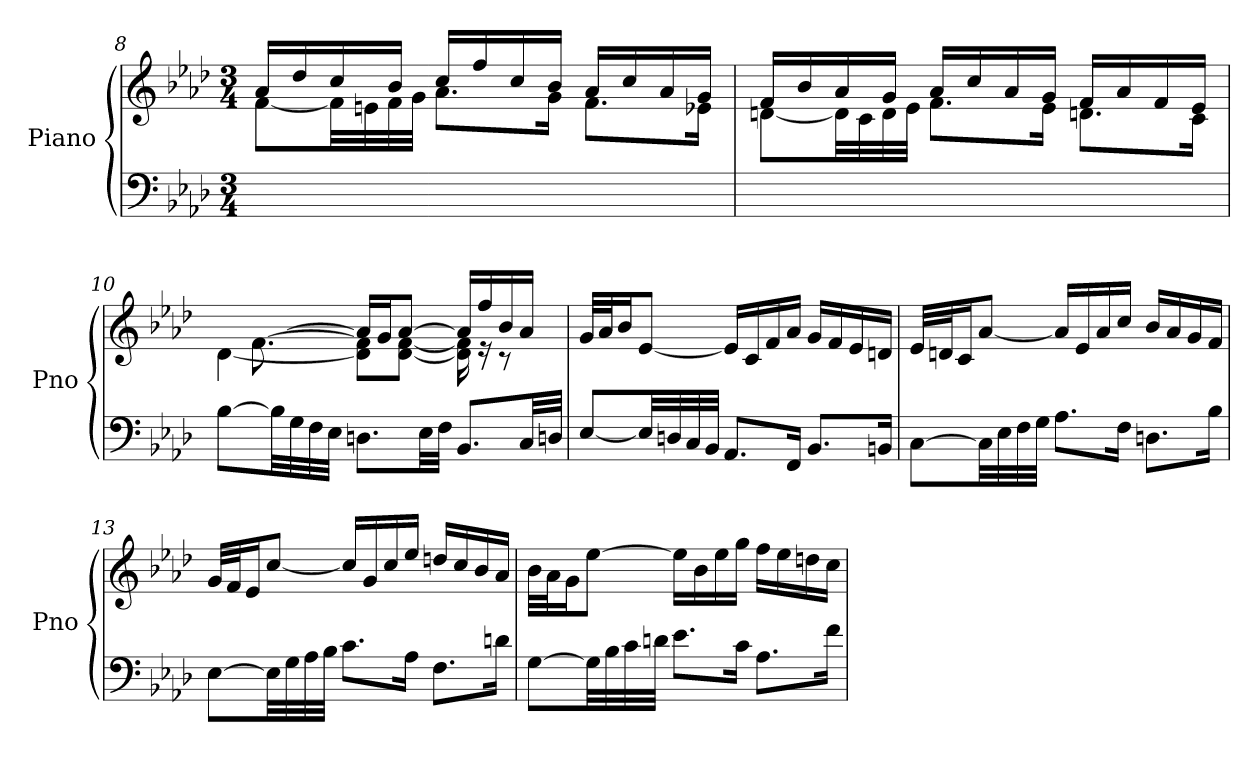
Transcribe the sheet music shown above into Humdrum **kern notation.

**kern	**kern
*part1	*part1
*staff2	*staff1
*I"Piano	*
*I'Pno	*
!!LO:LB:g=z
*clefF4	*clefG2
*k[b-e-a-d-]	*k[b-e-a-d-]
*M3/4	*M3/4
=8	=8
*	*^
2.ryy	16a-/LL	[8f\L
.	16dd-/	.
.	16cc/	32f\LL]
.	.	32en\
.	16b-/JJ	32f\
.	.	32g\JJJ
.	16cc/LL	8.a-\L
.	16ff/	.
.	16cc/	.
.	16b-/JJ	16g\Jk
.	16a-/LL	8.f\L
.	16cc/	.
.	16a-/	.
.	16g/JJ	16e-X\Jk
=9	=9	=9
2.ryy	16f/LL	[8dn\L
.	16b-/	.
.	16a-/	32d\LL]
.	.	32c\
.	16g/JJ	32d\
.	.	32e-\JJJ
.	16a-/LL	8.f\L
.	16cc/	.
.	16a-/	.
.	16g/JJ	16e-\Jk
.	16f/LL	8.dn\L
.	16a-/	.
.	16f/	.
.	16e-/JJ	16c\Jk
=10	=10	=10
*	*	*^
[8B-\L	16dn/LLyy	[4d\	16ryy
.	16f/Jyy	.	[8.f\
32B-\LL]	[8a-/J	.	.
32G\	.	.	.
32F\	.	.	.
32E-\JJJ	.	.	.
8.Dn\L	16a-/LL]	8d\] 8f\]L	2ryy
.	16g/J	.	.
.	[8a-/J	[8d\ [8f\J	.
32E-\LL	.	.	.
32F\JJJ	.	.	.
8.BB-/L	16a-/LL]	16d\] 16f\]	.
.	16ff/	16r	.
.	16b-/	8r	.
32C/LL	16a-/JJ	.	.
32Dn/JJJ	.	.	.
*	*v	*v	*v
!!LO:LB:g=z
=11	=11
[8E-/L	32g/LLL
.	32a-/J
.	16b-/J
32E-/LL]	[8e-/J
32Dn/	.
32C/	.
32BB-/JJJ	.
8.AA-/L	16e-/LL]
.	16c/
.	16f/
16FF/Jk	16a-/JJ
8.BB-/L	16g/LL
.	16f/
.	16e-/
16BBn/Jk	16dn/JJ
=12	=12
[8C\L	32e-/LLL
.	32dn/J
.	16c/J
32C\LL]	[8a-/J
32E-\	.
32F\	.
32G\JJJ	.
8.A-\L	16a-/LL]
.	16e-/
.	16a-/
16F\Jk	16cc/JJ
8.Dn\L	16b-/LL
.	16a-/
.	16g/
16B-\Jk	16f/JJ
=13	=13
[8E-\L	32g/LLL
.	32f/J
.	16e-/J
32E-\LL]	[8cc/J
32G\	.
32A-\	.
32B-\JJJ	.
8.c\L	16cc/LL]
.	16g/
.	16cc/
16A-\Jk	16ee-/JJ
8.F\L	16ddn/LL
.	16cc/
.	16b-/
16dn\Jk	16a-/JJ
!!LO:LB:g=z
=14	=14
[8G\L	32b-\LLL
.	32a-\J
.	16g\J
32G\LL]	[8ee-\J
32B-\	.
32c\	.
32dn\JJJ	.
8.e-\L	16ee-\LL]
.	16b-\
.	16ee-\
16c\Jk	16gg\JJ
8.A-\L	16ff\LL
.	16ee-\
.	16ddn\
16f\Jk	16cc\JJ
=	=
*-	*-
